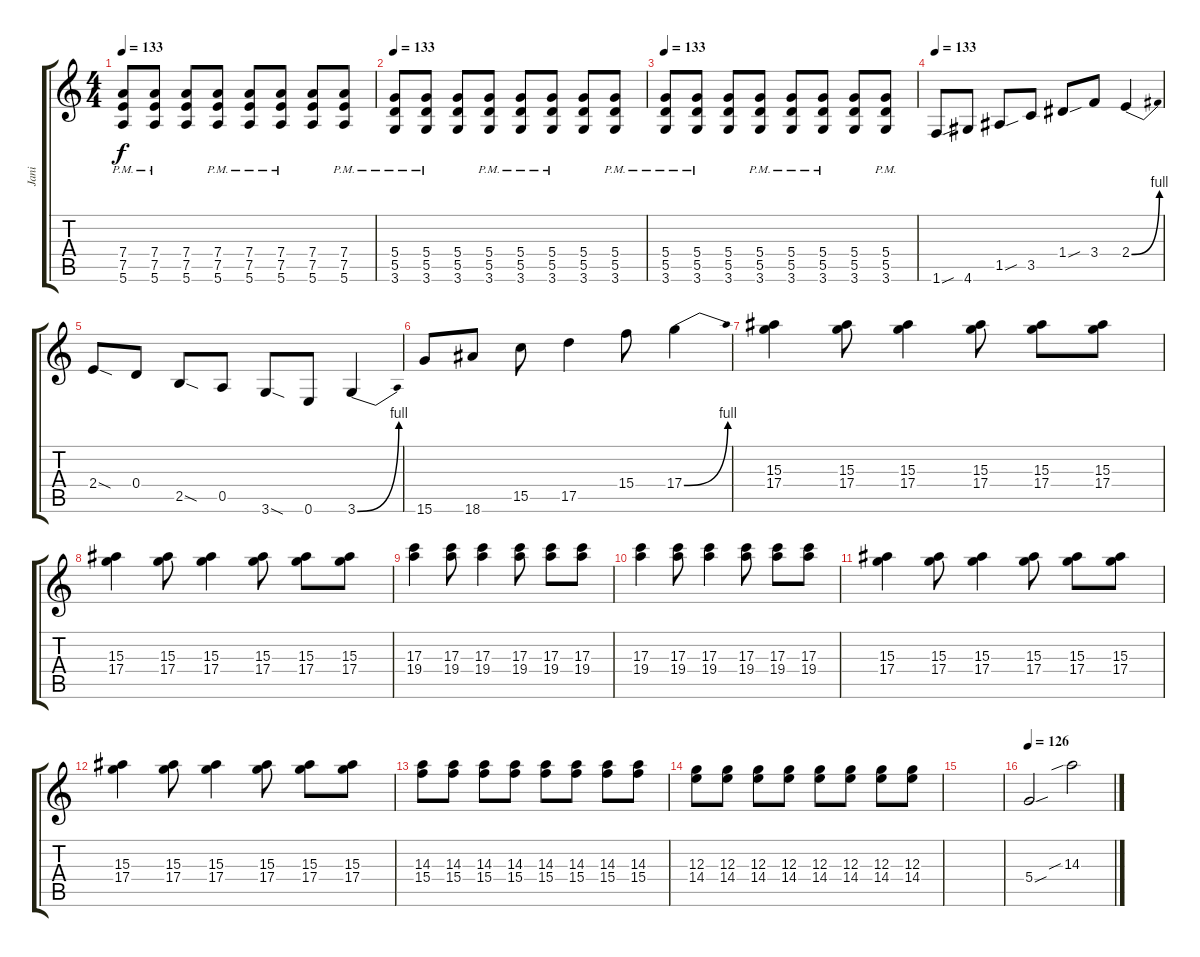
\track ("Jani" "Jani") {instrument overdrivenguitar}
\staff {score tabs}
\tuning (E4 B3 G3 D3 A2 E2) {hide}
\ts (4 4)
\tempo 133
\clef g2
\ks c
(7.4{pm} 7.5{pm} 5.6{pm}).8{dy f} (7.4{pm} 7.5{pm} 5.6{pm}).8 (7.4 7.5 5.6).8 (7.4{pm} 7.5{pm} 5.6{pm}).8 (7.4{pm} 7.5{pm} 5.6{pm}).8 (7.4{pm} 7.5{pm} 5.6{pm}).8 (7.4 7.5 5.6).8 (7.4{pm} 7.5{pm} 5.6{pm}).8 |
\tempo 133
(5.4{pm} 5.5{pm} 3.6{pm}).8 (5.4{pm} 5.5{pm} 3.6{pm}).8 (5.4 5.5 3.6).8 (5.4{pm} 5.5{pm} 3.6{pm}).8 (5.4{pm} 5.5{pm} 3.6{pm}).8 (5.4{pm} 5.5{pm} 3.6{pm}).8 (5.4 5.5 3.6).8 (5.4{pm} 5.5{pm} 3.6{pm}).8 |
\tempo 133
(5.4{pm} 5.5{pm} 3.6{pm}).8 (5.4{pm} 5.5{pm} 3.6{pm}).8 (5.4 5.5 3.6).8 (5.4{pm} 5.5{pm} 3.6{pm}).8 (5.4{pm} 5.5{pm} 3.6{pm}).8 (5.4{pm} 5.5{pm} 3.6{pm}).8 (5.4 5.5 3.6).8 (5.4{pm} 5.5{pm} 3.6{pm}).8 |
\tempo 133
1.6{sou}.8 4.6.8 1.5{sou}.8 3.5.8 1.4{sou}.8 3.4.8 2.4{be (bend 0 0 60 4)}.4 |
2.4{sod}.8 0.4.8 2.5{sod}.8 0.5.8 3.6{sod}.8 0.6.8 3.6{be (bend 0 0 60 4)}.4 |
15.6.8 18.6.8 15.5.8 17.5.4 15.4.8 17.4{be (bend 0 0 60 4)}.4 |
(15.3 17.4).4 (15.3 17.4).8 (15.3 17.4).4 (15.3 17.4).8 (15.3 17.4).8 (15.3 17.4).8 |
(15.3 17.4).4 (15.3 17.4).8 (15.3 17.4).4 (15.3 17.4).8 (15.3 17.4).8 (15.3 17.4).8 |
(17.3 19.4).4 (17.3 19.4).8 (17.3 19.4).4 (17.3 19.4).8 (17.3 19.4).8 (17.3 19.4).8 |
(17.3 19.4).4 (17.3 19.4).8 (17.3 19.4).4 (17.3 19.4).8 (17.3 19.4).8 (17.3 19.4).8 |
(15.3 17.4).4 (15.3 17.4).8 (15.3 17.4).4 (15.3 17.4).8 (15.3 17.4).8 (15.3 17.4).8 |
(15.3 17.4).4 (15.3 17.4).8 (15.3 17.4).4 (15.3 17.4).8 (15.3 17.4).8 (15.3 17.4).8 |
(14.3 15.4).8 (14.3 15.4).8 (14.3 15.4).8 (14.3 15.4).8 (14.3 15.4).8 (14.3 15.4).8 (14.3 15.4).8 (14.3 15.4).8 |
(12.3 14.4).8 (12.3 14.4).8 (12.3 14.4).8 (12.3 14.4).8 (12.3 14.4).8 (12.3 14.4).8 (12.3 14.4).8 (12.3 14.4).8 |
|
\tempo 126
5.4{sou}.2 14.3{sib}.2
